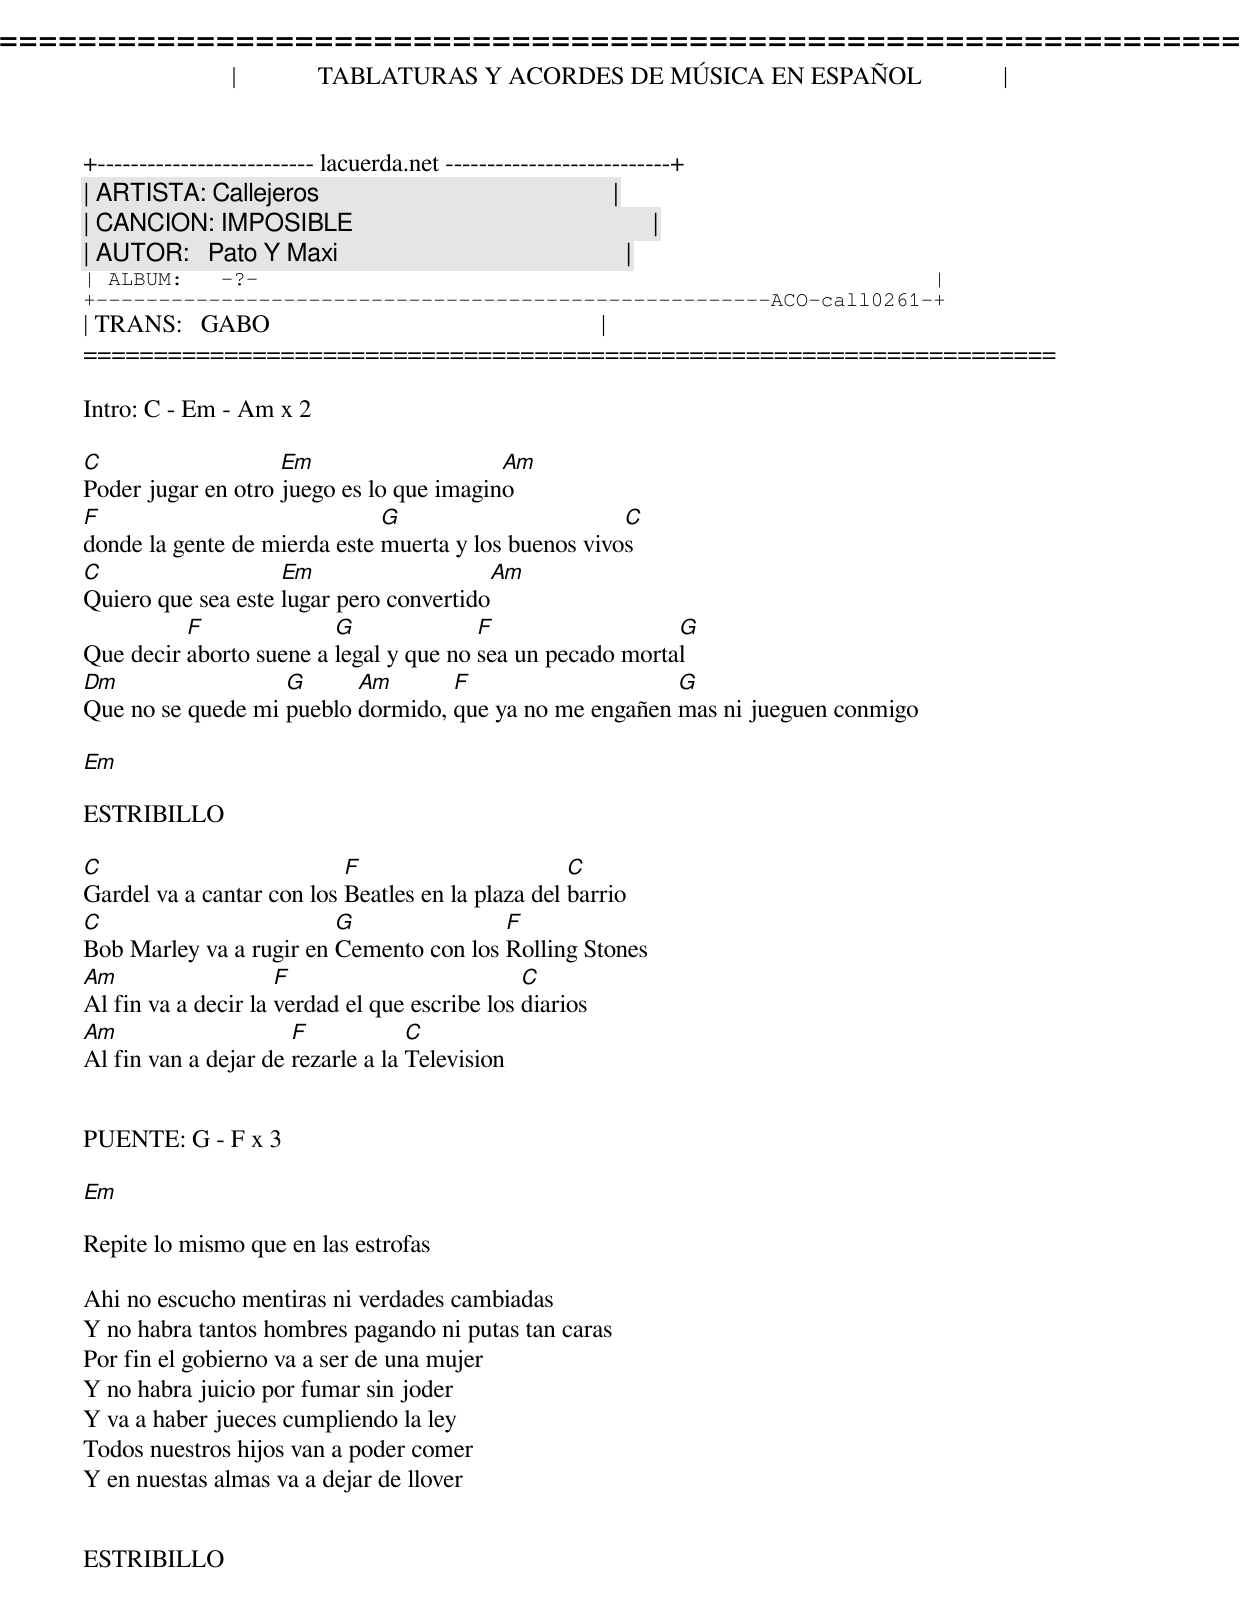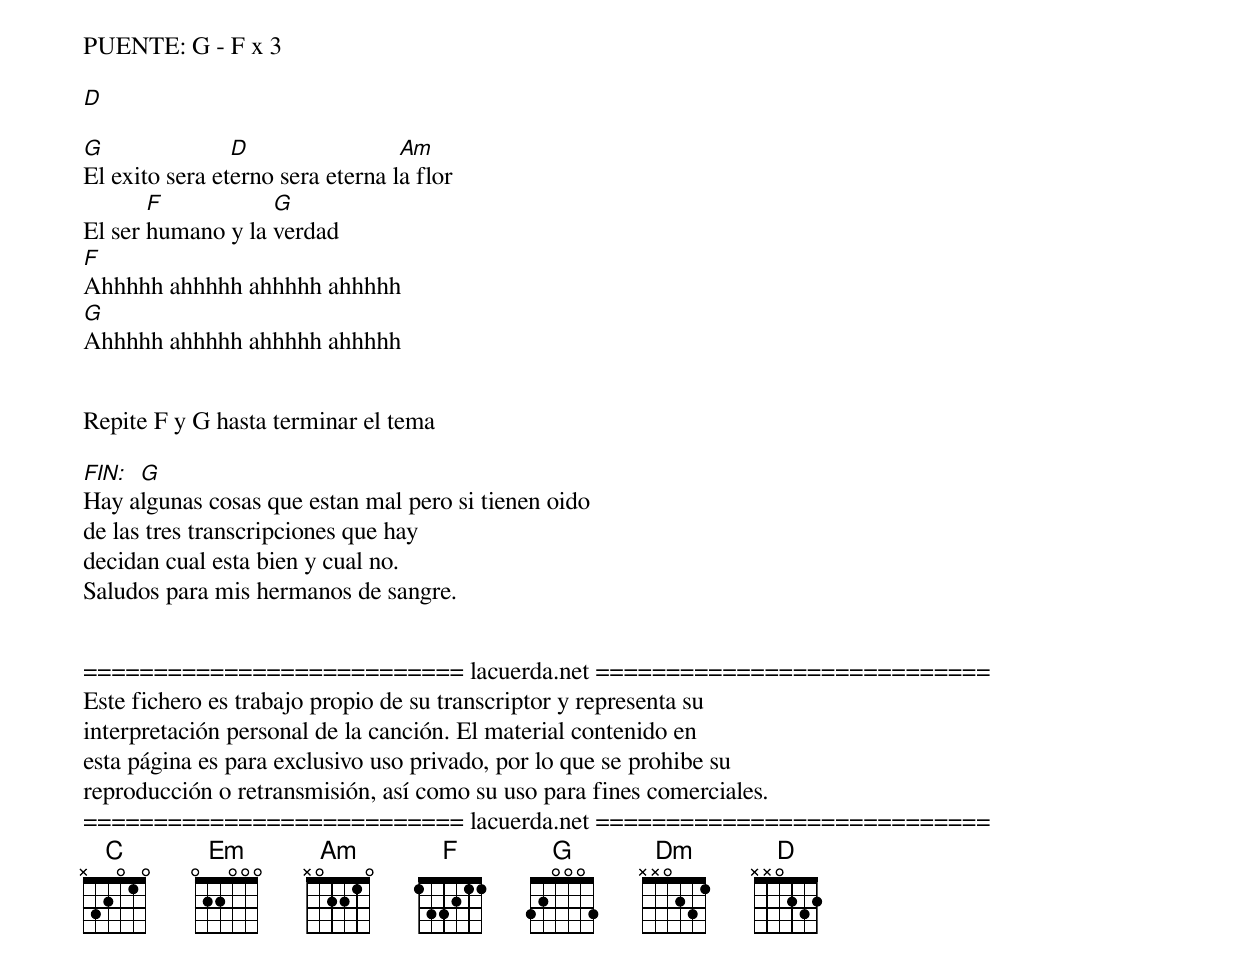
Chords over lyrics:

=====================================================================
|             TABLATURAS Y ACORDES DE MÚSICA EN ESPAÑOL             |
+-------------------------- lacuerda.net ---------------------------+
| ARTISTA: Callejeros                                               |
| CANCION: IMPOSIBLE                                                |
| AUTOR:   Pato Y Maxi                                              |
| ALBUM:   -?-                                                      |
+------------------------------------------------------ACO-call0261-+
| TRANS:   GABO                                                     |
=====================================================================

Intro: C - Em - Am x 2

C                   Em                    Am
Poder jugar en otro juego es lo que imagino
F                             G                       C
donde la gente de mierda este muerta y los buenos vivos
C                   Em                   Am
Quiero que sea este lugar pero convertido
          F              G              F                  G
Que decir aborto suene a legal y que no sea un pecado mortal
Dm                 G      Am       F                    G
Que no se quede mi pueblo dormido, que ya no me engañen mas ni jueguen conmigo

Em

ESTRIBILLO

C                          F                       C
Gardel va a cantar con los Beatles en la plaza del barrio
C                        G               F
Bob Marley va a rugir en Cemento con los Rolling Stones
Am                   F                         C
Al fin va a decir la verdad el que escribe los diarios
Am                    F            C
Al fin van a dejar de rezarle a la Television


PUENTE: G - F x 3

Em

Repite lo mismo que en las estrofas

Ahi no escucho mentiras ni verdades cambiadas
Y no habra tantos hombres pagando ni putas tan caras
Por fin el gobierno va a ser de una mujer
Y no habra juicio por fumar sin joder
Y va a haber jueces cumpliendo la ley
Todos nuestros hijos van a poder comer
Y en nuestas almas va a dejar de llover


ESTRIBILLO


PUENTE: G - F x 3

D

G               D                 Am
El exito sera eterno sera eterna la flor
       F           G
El ser humano y la verdad
F
Ahhhhh ahhhhh ahhhhh ahhhhh
G
Ahhhhh ahhhhh ahhhhh ahhhhh


Repite F y G hasta terminar el tema

FIN: G
Hay algunas cosas que estan mal pero si tienen oido
de las tres transcripciones que hay
decidan cual esta bien y cual no.
Saludos para mis hermanos de sangre.


=========================== lacuerda.net ============================
Este fichero es trabajo propio de su transcriptor y representa su
interpretación personal de la canción. El material contenido en
esta página es para exclusivo uso privado, por lo que se prohibe su
reproducción o retransmisión, así como su uso para fines comerciales.
=========================== lacuerda.net ============================
